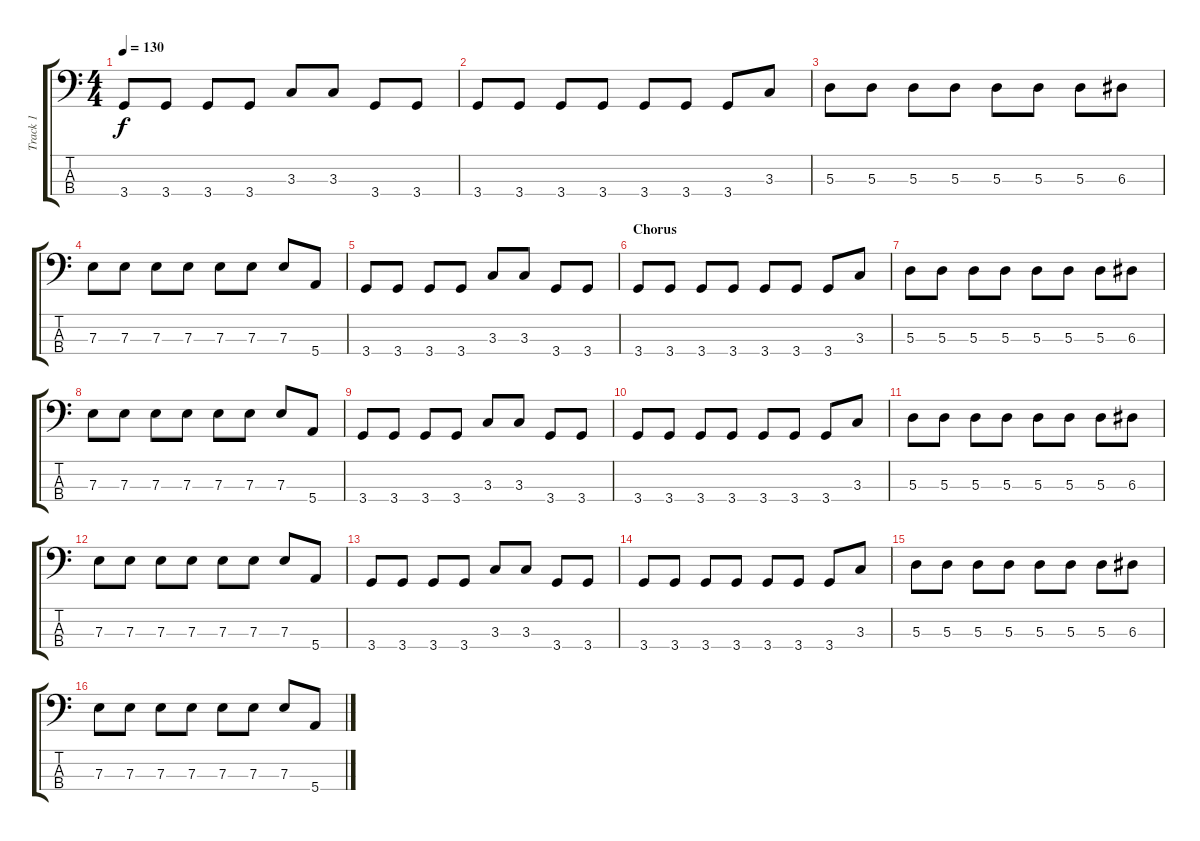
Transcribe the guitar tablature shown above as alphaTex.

\track ("Track 1" "Track 1") {instrument electricbasspick}
\staff {score tabs}
\tuning (G2 D2 A1 E1) {hide}
\ts (4 4)
\tempo 130
\clef f4
\ks c
3.4.8{dy f} 3.4.8 3.4.8 3.4.8 3.3.8 3.3.8 3.4.8 3.4.8 |
3.4.8 3.4.8 3.4.8 3.4.8 3.4.8 3.4.8 3.4.8 3.3.8 |
5.3.8 5.3.8 5.3.8 5.3.8 5.3.8 5.3.8 5.3.8 6.3.8 |
7.3.8 7.3.8 7.3.8 7.3.8 7.3.8 7.3.8 7.3.8 5.4.8 |
3.4.8 3.4.8 3.4.8 3.4.8 3.3.8 3.3.8 3.4.8 3.4.8 |
\section ("" "Chorus")
3.4.8 3.4.8 3.4.8 3.4.8 3.4.8 3.4.8 3.4.8 3.3.8 |
5.3.8 5.3.8 5.3.8 5.3.8 5.3.8 5.3.8 5.3.8 6.3.8 |
7.3.8 7.3.8 7.3.8 7.3.8 7.3.8 7.3.8 7.3.8 5.4.8 |
3.4.8 3.4.8 3.4.8 3.4.8 3.3.8 3.3.8 3.4.8 3.4.8 |
3.4.8 3.4.8 3.4.8 3.4.8 3.4.8 3.4.8 3.4.8 3.3.8 |
5.3.8 5.3.8 5.3.8 5.3.8 5.3.8 5.3.8 5.3.8 6.3.8 |
7.3.8 7.3.8 7.3.8 7.3.8 7.3.8 7.3.8 7.3.8 5.4.8 |
3.4.8 3.4.8 3.4.8 3.4.8 3.3.8 3.3.8 3.4.8 3.4.8 |
3.4.8 3.4.8 3.4.8 3.4.8 3.4.8 3.4.8 3.4.8 3.3.8 |
5.3.8 5.3.8 5.3.8 5.3.8 5.3.8 5.3.8 5.3.8 6.3.8 |
7.3.8 7.3.8 7.3.8 7.3.8 7.3.8 7.3.8 7.3.8 5.4.8
